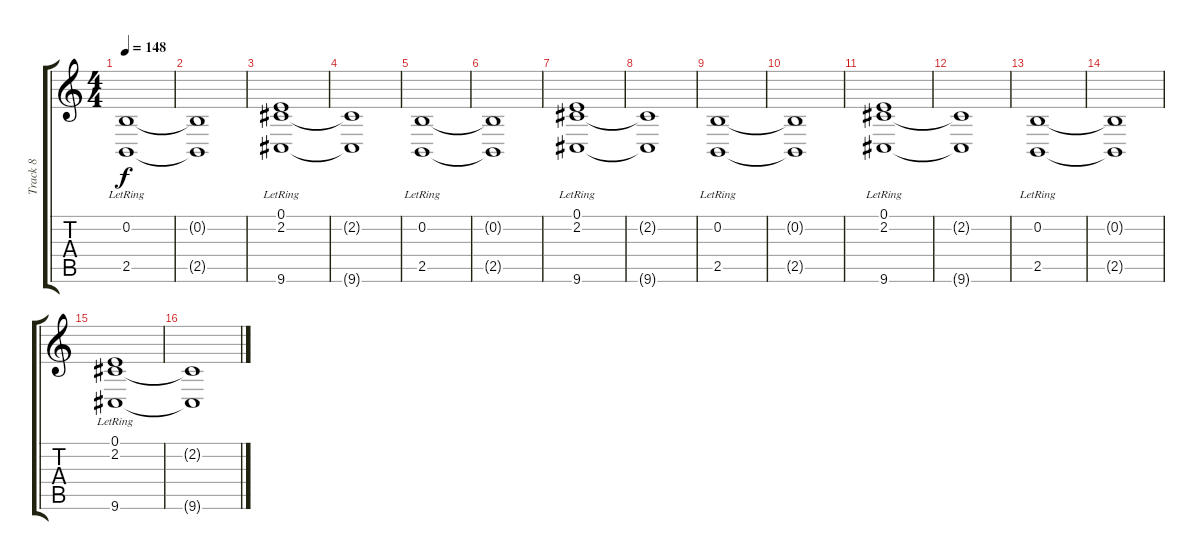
\track ("Track 8" "Track 8") {instrument choiraahs}
\staff {score tabs}
\tuning (E4 B3 G3 D3 A2 E2) {hide}
\ts (4 4)
\tempo 148
\clef g2
\ks c
(0.2{lr} 2.5{lr}).1{dy f} |
(0.2{t} 2.5{t}).1 |
(0.1 2.2{lr} 9.6{lr}).1 |
(2.2{t} 9.6{t}).1 |
(0.2{lr} 2.5{lr}).1 |
(0.2{t} 2.5{t}).1 |
(0.1 2.2{lr} 9.6{lr}).1 |
(2.2{t} 9.6{t}).1 |
(0.2{lr} 2.5{lr}).1 |
(0.2{t} 2.5{t}).1 |
(0.1 2.2{lr} 9.6{lr}).1 |
(2.2{t} 9.6{t}).1 |
(0.2{lr} 2.5{lr}).1 |
(0.2{t} 2.5{t}).1 |
(0.1 2.2{lr} 9.6{lr}).1 |
(2.2{t} 9.6{t}).1
